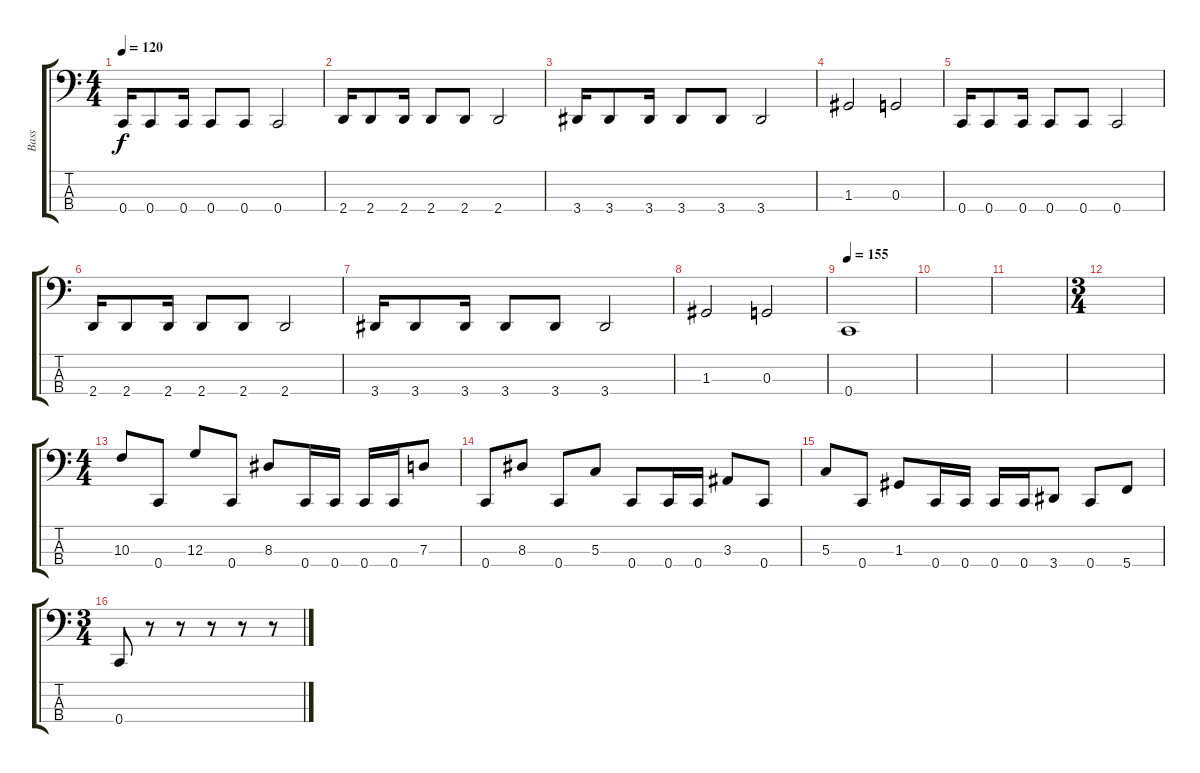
\track ("Bass" "Bass") {instrument electricbasspick}
\staff {score tabs}
\tuning (F2 C2 G1 C1) {hide}
\ts (4 4)
\tempo 120
\clef f4
\ks c
0.4.16{dy f} 0.4.8 0.4.16 0.4.8 0.4.8 0.4.2 |
2.4.16 2.4.8 2.4.16 2.4.8 2.4.8 2.4.2 |
3.4.16 3.4.8 3.4.16 3.4.8 3.4.8 3.4.2 |
1.3.2 0.3.2 |
0.4.16 0.4.8 0.4.16 0.4.8 0.4.8 0.4.2 |
2.4.16 2.4.8 2.4.16 2.4.8 2.4.8 2.4.2 |
3.4.16 3.4.8 3.4.16 3.4.8 3.4.8 3.4.2 |
1.3.2 0.3.2 |
\tempo 155
0.4.1 |
|
|
\ts (3 4)
|
\ts (4 4)
10.3.8 0.4.8 12.3.8 0.4.8 8.3.8 0.4.16 0.4.16 0.4.16 0.4.16 7.3.8 |
0.4.8 8.3.8 0.4.8 5.3.8 0.4.8 0.4.16 0.4.16 3.3.8 0.4.8 |
5.3.8 0.4.8 1.3.8 0.4.16 0.4.16 0.4.16 0.4.16 3.4.8 0.4.8 5.4.8 |
\ts (3 4)
0.4.8 r.8 r.8 r.8 r.8 r.8
